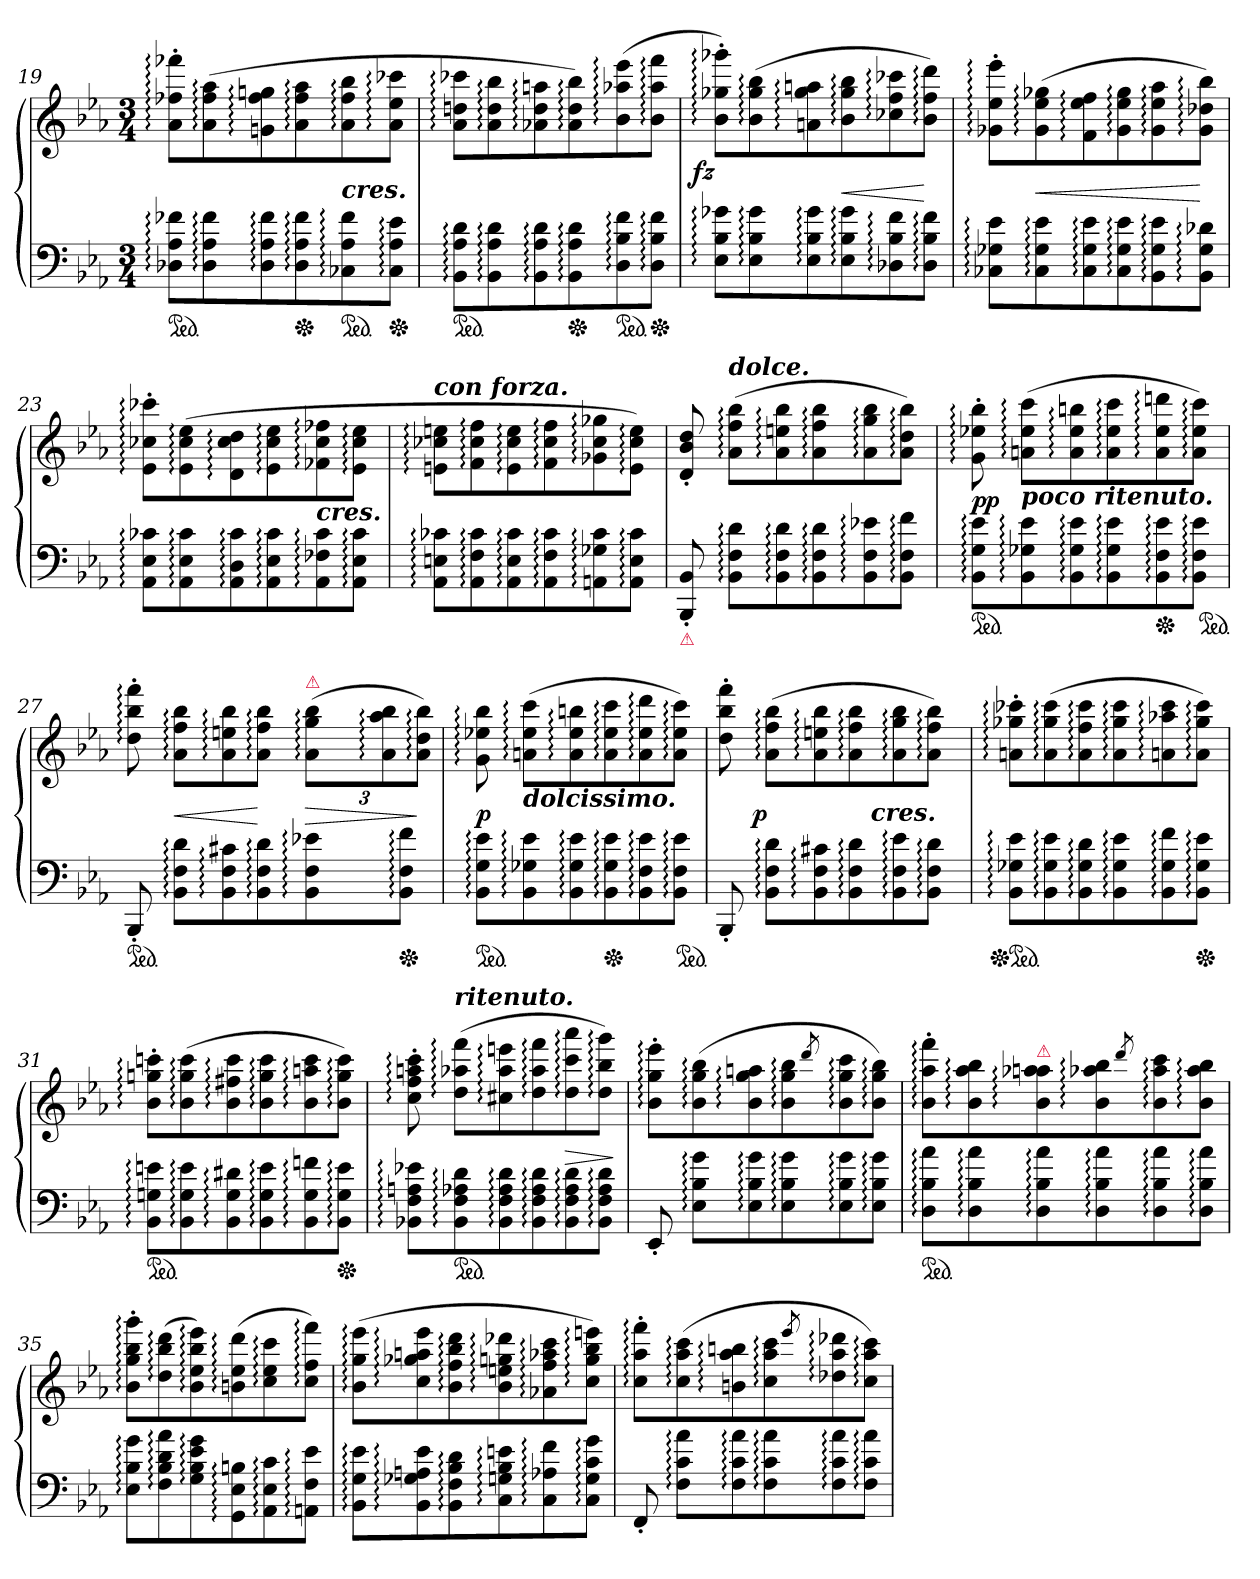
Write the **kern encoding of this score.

**kern	**kern	**dynam
*part1	*part1	*part1
*staff2	*staff1	*staff1/2
*clefF4	*clefG2	*
*k[b-e-a-]	*k[b-e-a-]	*
*E-:	*E-:	*
*M3/4	*M3/4	*
*ped	*	*
=19	=19	=19
8D-X: 8A-: 8f-X:L	8a-:'> 8ff-X:'> 8fff-X:'>L	.
8D-: 8A-: 8f-:	(>8a-: 8ff-: 8aa-:	.
8D-: 8A-: 8f-:	8gn: 8ff-: 8ggn:	.
*Xped	*	*
8D-: 8A-: 8f-:	8a-: 8ff-: 8aa-:	.
!	!LO:TX:c:Bi:t=cres.	!
*ped	*	*
8C-X: 8A-: 8f-:	8a-: 8ff-: 8bb-:	.
*Xped	*	*
8C-: 8A-: 8e-:J	8a-: 8ee-: 8ccc-X:J	.
=20	=20	=20
*ped	*	*
8BB-: 8A-: 8d:L	8a-: 8ddn: 8ccc-X:L	.
8BB-: 8A-: 8d:	8a-: 8dd: 8bb-:	.
8BB-: 8A-: 8d:	8a-X: 8dd: 8aan:	.
*Xped	*	*
8BB-: 8A-: 8d:	8a-: 8dd: 8bb-:)	.
*ped	*	*
8D: 8B-: 8f:	(>8b-: 8aa-X: 8eee-:	.
*Xped	*	*
8D: 8B-: 8f:J	8b-: 8aa-: 8fff:J	.
=21	=21	=21
!	!	!LO:DY:rj
8E-: 8B-: 8g-X:L	8b-:'> 8gg-X:'> 8ggg-X:'>L)	fz
8E-: 8B-: 8g-:	(>8b-: 8gg-: 8bb-:	.
8E-: 8B-: 8g-:	8an: 8gg-: 8aan:	.
8E-: 8B-: 8g-:	8b-: 8gg-: 8bb-:	<
8D-X: 8B-: 8f:	8cc-X: 8ff: 8ccc-X:	.
8D-: 8B-: 8f:J	8b-: 8ff: 8ddd:J)	[
=22	=22	=22
8C-X: 8G-X: 8e-:L	8g-X:'> 8ee-:'> 8eee-:'>L	.
8C-: 8G-: 8e-:	(>8g-: 8ee-: 8gg-X:	<
8C-: 8G-: 8e-:	8f: 8ee-: 8ff:	.
8C-: 8G-: 8e-:	8g-: 8ee-: 8gg-:	.
8BB-: 8G-: 8e-:	8g-: 8ee-: 8aa-:	.
8BB-: 8G-: 8d-X:J	8g-: 8dd-X: 8bb-:J)	[
=23	=23	=23
8AA-: 8E-: 8c-X:L	8e-:'>\ 8cc-X:'>\ 8ccc-X:'>\L	.
8AA-: 8E-: 8c-:	(>8e-: 8cc-: 8ee-:	.
8AA-: 8D: 8c-:	8d: 8cc-: 8dd:	.
8AA-: 8E-: 8c-:	8e-: 8cc-: 8ee-:	.
!	!LO:TX:c:Bi:t=cres.	!
8AA-: 8F-X: 8c-:	8f-X: 8cc-: 8ff-X:	.
8AA-: 8E-: 8c-:J	8e-: 8cc-: 8ee-:J	.
=24	=24	=24
!	!LO:TX:a:Bi:t=con forza.	!
8AA-: 8En: 8c-X:L	8en: 8cc-X: 8een:L	.
8AA-: 8F: 8c-:	8f: 8cc-: 8ff:	.
8AA-: 8E: 8c-:	8e: 8cc-: 8ee:	.
8AA-: 8F: 8c-:	8f: 8cc-: 8ff:	.
8AAn: 8G-X: 8c-:	8g-X: 8cc-: 8gg-X:	.
8AA: 8E: 8c-:J	8e: 8cc-: 8ee:J)	.
=25	=25	=25
!LO:TX:b:color=crimson:t=⚠	!	!
8BBB-'< 8BB-'<	8d'< 8b-'< 8dd'<	.
!	!LO:TX:a:Bi:t=dolce.	!
8BB-: 8F: 8d:L	(>8a-: 8ff: 8bb-:L	.
8BB-: 8F: 8d:	8a-: 8een: 8bb-:	.
8BB-: 8F: 8d:	8a-: 8ff: 8bb-:	.
8BB-: 8F: 8e-X:	8a-: 8gg: 8bb-:	.
8BB-: 8F: 8f:J	8a-: 8dd: 8bb-:J)	.
=26	=26	=26
*ped	*	*
8BB-: 8G: 8e-:L	8g:'> 8ee-X:'> 8bb-:'>	pp
!	!LO:TX:b:Bi:t=poco ritenuto.	!
8BB-: 8G-X: 8e-:	(>8an: 8ee-: 8ccc:L	.
8BB-: 8G-: 8e-:	8a: 8ee-: 8bbn:	.
8BB-: 8G-: 8e-:	8a: 8ee-: 8ccc:	.
*Xped	*	*
8BB-: 8F: 8e-:	8a: 8ee-: 8dddn:	.
8BB-: 8F: 8e-:J	8a: 8ee-: 8ccc:J)	.
*ped	*	*
=27	=27	=27
!LO:TX:b:color=crimson:t=⚠	!	!
*ped	*	*
8BBB-'<	8dd:'> 8bb-:'> 8fff:'>	.
8BB-: 8F: 8d:L	8a-: 8ff: 8bb-:L	<
8BB-: 8F: 8c#X:	8a-: 8een: 8bb-:	.
8BB-: 8F: 8d:	8a-: 8ff: 8bb-:J	[
!	!LO:TX:a:color=crimson:t=⚠	!
8BB-: 8F: 8e-X:	(>12a-: 12gg: 12bb-:L	>
.	12a-: 12aa-: 12bb-:	.
*Xped	*	*
8BB-: 8F: 8f:J	.	.
.	12a-: 12dd: 12bb-:J)	]
=28	=28	=28
*ped	*	*
8BB-: 8G: 8e-:L	8g: 8ee-X: 8bb-:	p
!	!LO:TX:b:Bi:t=dolcissimo.	!
8BB-: 8G-X: 8e-:	(>8an: 8ee-: 8ccc:L	.
8BB-: 8G-: 8e-:	8a: 8ee-: 8bbn:	.
*Xped	*	*
8BB-: 8G-: 8e-:	8a: 8ee-: 8ccc:	.
8BB-: 8F: 8e-:	8a: 8ee-: 8ddd:	.
8BB-: 8F: 8e-:J	8a: 8ee-: 8ccc:J)	.
*ped	*	*
=29	=29	=29
*	*^	*
8BBB-'<	8dd'> 8bb-'> 8fff'>	4..ryy	.
!	!	!	!LO:DY:rj
8BB-: 8F: 8d:L	(>8a-: 8ff: 8bb-:L	.	p
8BB-: 8F: 8c#X:	8a-: 8een: 8bb-:	.	.
8BB-: 8F: 8d:	8a-: 8ff: 8bb-:	.	.
!	!	!LO:TX:c:Bi:t=cres.	!
.	.	4ryy	.
8BB-: 8F: 8e-:	8a-: 8gg: 8bb-:	.	.
8BB-: 8F: 8d:J	8a-: 8ff: 8bb-:J)	.	.
.	.	16ryy	.
*	*v	*v	*
=30	=30	=30
*Xped	*	*
*ped	*	*
8BB-: 8G-X: 8e-:L	8an:'> 8gg-X:'> 8ccc-X:'>L	.
8BB-: 8G-: 8e-:	(>8a: 8gg-: 8ccc-:	.
8BB-: 8G-: 8d:	8a: 8ff: 8ccc-:	.
8BB-: 8G-: 8e-:	8a: 8gg-: 8ccc-:	.
8BB-: 8G-: 8f:	8an: 8aa-X: 8ccc-:	.
*Xped	*	*
8BB-: 8G-: 8e-:J	8a: 8gg-: 8ccc-:J)	.
=31	=31	=31
*ped	*	*
8BB-: 8Gn: 8en:L	8b-:'> 8ggn:'> 8cccn:'>L	.
8BB-: 8G: 8e:	(>8b-: 8gg: 8ccc:	.
8BB-: 8G: 8d#X:	8b-: 8ff#X: 8ccc:	.
8BB-: 8G: 8e:	8b-: 8gg: 8ccc:	.
8BB-: 8G: 8fn:	8b-: 8aan: 8ccc:	.
*Xped	*	*
8BB-: 8G: 8e:J	8b-: 8gg: 8ccc:J)	.
=32	=32	=32
8BB-X: 8F: 8An: 8e-X:L	8cc:' 8ff:' 8aan:' 8ccc:'	.
!	!LO:TX:a:Bi:t=ritenuto.	!
*ped	*	*
8BB-: 8F: 8A-X: 8d:	(>8dd: 8aa-X: 8fff:L	.
8BB-: 8F: 8A-: 8d:	8cc#X: 8aa-: 8eeen:	.
8BB-: 8F: 8A-: 8d:	8dd: 8aa-: 8fff:	.
8BB-: 8F: 8A-: 8d:	8dd: 8ccc: 8aaa-:	>
8BB-: 8F: 8A-: 8d:J	8dd: 8bb-: 8ggg:J)	.
.	.	]
=33	=33	=33
8EE-'<	8b-:'> 8gg:'> 8eee-:'>L	.
8E-: 8B-: 8g:L	(>8b-: 8gg: 8bb-:	.
8E-: 8B-: 8g:	8b-: 8gg: 8aan:	.
8E-: 8B-: 8g:	8b-: 8gg: 8bb-:	.
.	8qddd/	.
8E-: 8B-: 8g:	8b-: 8gg: 8ccc:	.
8E-: 8B-: 8g:J	8b-: 8gg: 8bb-:J)	.
=34	=34	=34
*ped	*	*
8D: 8B-: 8a-:L	8b-:'> 8aa-:'> 8fff:'>L	.
8D: 8B-: 8a-:	8b-: 8aa-: 8bb-:	.
!	!LO:TX:a:color=crimson:t=⚠	!
8D: 8B-: 8a-:	8b-: 8aa-X: 8aan:	.
8D: 8B-: 8a-:	8b-: 8aa-: 8bb-:	.
.	8qddd/	.
8D: 8B-: 8a-:	8b-: 8aa-: 8ccc:	.
8D: 8B-: 8a-:J	8b-: 8aa-: 8bb-:J	.
=35	=35	=35
8E-: 8B-: 8g:L	8b-:'> 8gg:'> 8bb-:'> 8ggg:'>L	.
8F: 8B-: 8d: 8a-:	(>8dd: 8bb-: 8ddd:	.
8G: 8B-: 8e-: 8g:	8b-: 8ee-: 8bb-: 8eee-:)	.
8GG: 8E-: 8Bn:	(>8bn: 8ee-: 8ddd:	.
8AA-: 8E-: 8c:	8cc: 8ee-: 8ccc:	.
8AAn: 8F: 8e-:J	8cc: 8ff: 8fff:J)	.
=36	=36	=36
8BB-: 8G: 8e-:L	(>8b-: 8gg: 8eee-:L	.
8BB-: 8G-X: 8An: 8e-:	8cc: 8gg-X: 8aan: 8eee-:	.
8BB-: 8F: 8B-: 8d:	8b-: 8ff: 8bb-: 8ddd:	.
8C: 8Gn: 8B-: 8en:	8b-: 8een: 8ggn: 8ddd-X:	.
8C: 8A-X: 8f:	8a-X: 8ff: 8aa-X: 8ccc:	.
8C: 8G: 8c: 8g:J	8cc: 8gg: 8bb-: 8eeen:J)	.
=37	=37	=37
8FF'<	8cc:'> 8aa-:'> 8fff:'>L	.
8F: 8c: 8a-:L	(>8cc: 8aa-: 8ccc:	.
8F: 8c: 8a-:	8bn: 8aa-: 8bbn:	.
8F: 8c: 8a-:	8cc: 8aa-: 8ccc:	.
.	8qeee-/	.
8F: 8c: 8a-:	8dd-X: 8aa-: 8ddd-X:	.
8F: 8c: 8a-:J	8cc: 8aa-: 8ccc:J)	.
=	=	=
*-	*-	*-
